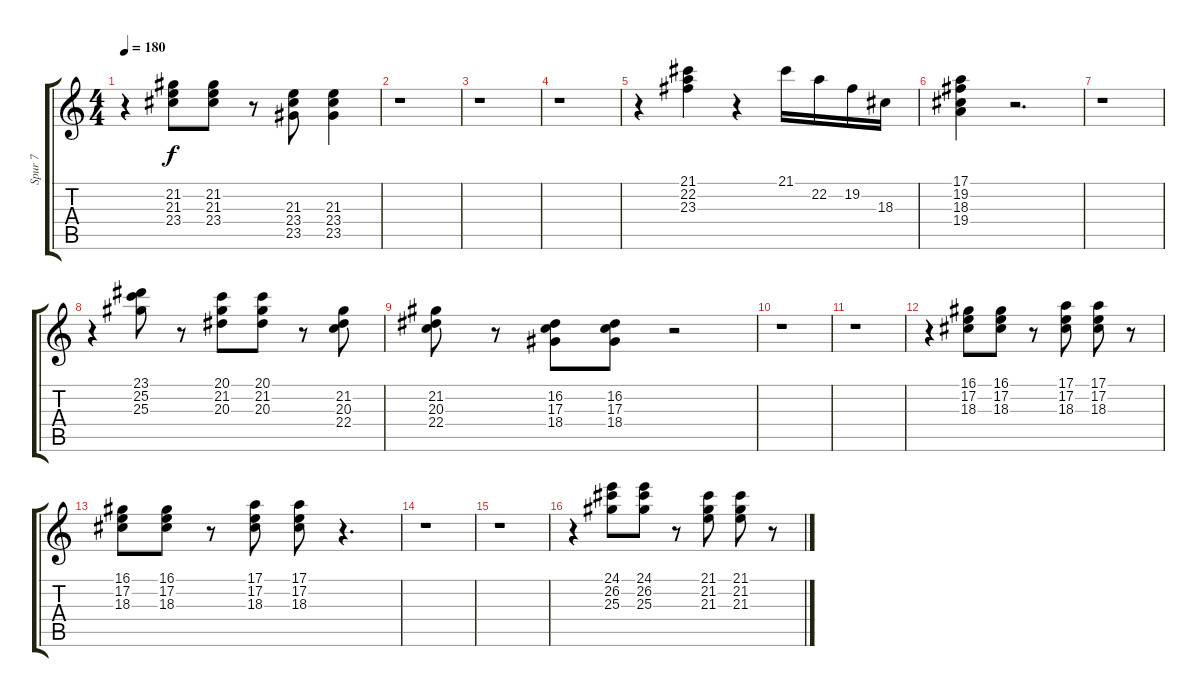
\track ("Spur 7" "Spur 7") {instrument brightacousticpiano}
\staff {score tabs}
\tuning (E4 B3 G3 D3 A2 E2) {hide}
\ts (4 4)
\tempo 180
\clef g2
\ks c
r.4{dy f} (21.2 21.3 23.4).8 (21.2 21.3 23.4).8 r.8 (21.3 23.4 23.5).8 (21.3 23.4 23.5).4 |
r.1 |
r.1 |
r.1 |
r.4 (21.1 22.2 23.3).4 r.4 21.1.16 22.2.16 19.2.16 18.3.16 |
(17.1 19.2 18.3 19.4).4 r.2{d} |
r.1 |
r.4 (23.1 25.2 25.3).8 r.8 (20.1 21.2 20.3).8 (20.1 21.2 20.3).8 r.8 (21.2 20.3 22.4).8 |
(21.2 20.3 22.4).8 r.8 (16.2 17.3 18.4).8 (16.2 17.3 18.4).8 r.2 |
r.1 |
r.1 |
r.4 (16.1 17.2 18.3).8 (16.1 17.2 18.3).8 r.8 (17.1 17.2 18.3).8 (17.1 17.2 18.3).8 r.8 |
(16.1 17.2 18.3).8 (16.1 17.2 18.3).8 r.8 (17.1 17.2 18.3).8 (17.1 17.2 18.3).8 r.4{d} |
r.1 |
r.1 |
r.4 (24.1 26.2 25.3).8 (24.1 26.2 25.3).8 r.8 (21.1 21.2 21.3).8 (21.1 21.2 21.3).8 r.8
